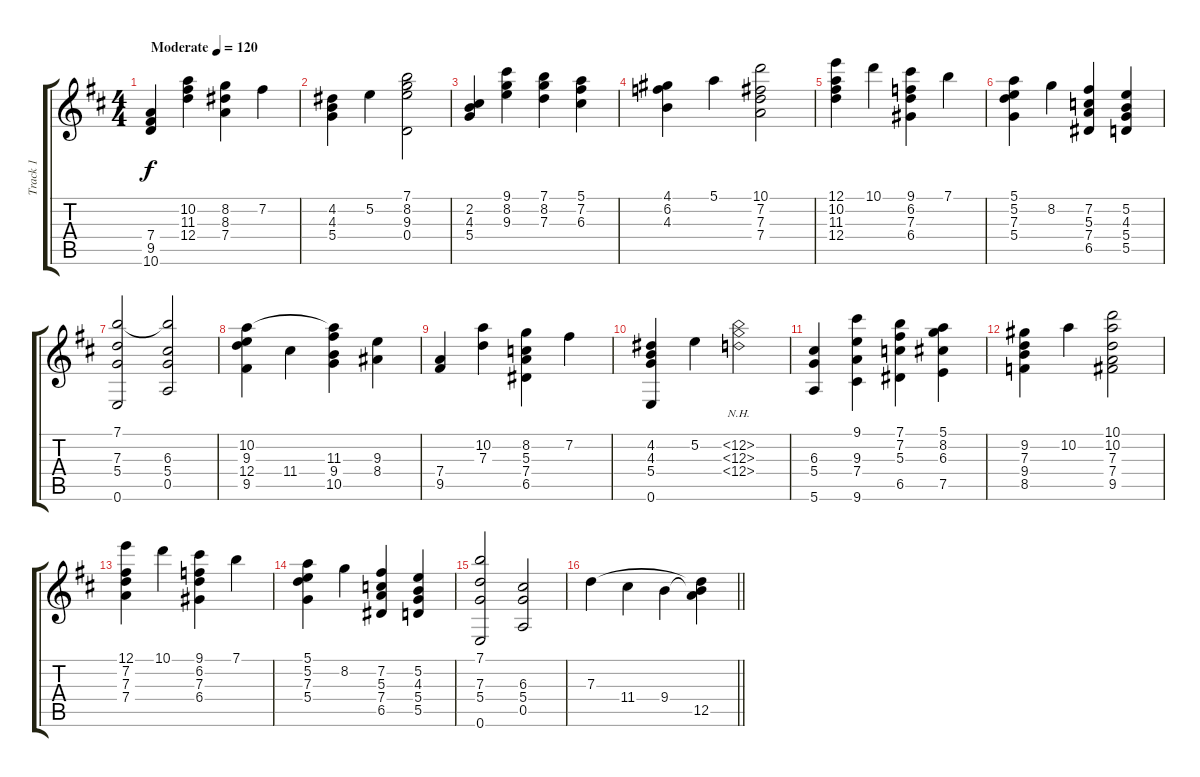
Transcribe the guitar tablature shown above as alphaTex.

\track ("Track 1" "Track 1") {instrument electricguitarjazz}
\staff {score tabs}
\tuning (E4 B3 G3 D3 A2 E2) {hide}
\ts (4 4)
\tempo (120 "Moderate")
\clef g2
\ks d
(7.4 9.5 10.6).4{dy f instrument electricguitarjazz} (10.2 11.3 12.4).4 (8.2 8.3 7.4).4 7.2.4 |
(4.2 4.3 5.4).4 5.2.4 (7.1 8.2 9.3 0.4).2 |
(2.2 4.3 5.4).4 (9.1 8.2 9.3).4 (7.1 8.2 7.3).4 (5.1 7.2 6.3).4 |
(4.1 6.2 4.3).4 5.1.4 (10.1 7.2 7.3 7.4).2 |
(12.1 10.2 11.3 12.4).4 10.1.4 (9.1 6.2 7.3 6.4).4 7.1.4 |
(5.1 5.2 7.3 5.4).4 8.2.4 (7.2 5.3 7.4 6.5).4 (5.2 4.3 5.4 5.5).4 |
(7.1 7.3 5.4 0.6).2 (7.1{t} 6.3 5.4 0.5).2 |
(10.2 9.3 12.4 9.5).4 11.4.4 (10.2{t} 11.3 9.4 10.5).4 (9.3 8.4).4 |
(7.4 9.5).4 (10.2 7.3).4 (8.2 5.3 7.4 6.5).4 7.2.4 |
(4.2 4.3 5.4 0.6).4 5.2.4 (12.2{nh} 12.3{nh} 12.4{nh}).2 |
(6.3 5.4 5.6).4 (9.1 9.3 7.4 9.6).4 (7.1 7.2 5.3 6.5).4 (5.1 8.2 6.3 7.5).4 |
(9.2 7.3 9.4 8.5).4 10.2.4 (10.1 10.2 7.3 7.4 9.5).2 |
(12.1 7.2 7.3 7.4).4 10.1.4 (9.1 6.2 7.3 6.4).4 7.1.4 |
(5.1 5.2 7.3 5.4).4 8.2.4 (7.2 5.3 7.4 6.5).4 (5.2 4.3 5.4 5.5).4 |
(7.1 7.3 5.4 0.6).2 (6.3 5.4 0.5).2 |
\barLineRight lightlight
7.3.4 11.4.4 9.4.4 (7.3{t} 9.4{t} 12.5).4
